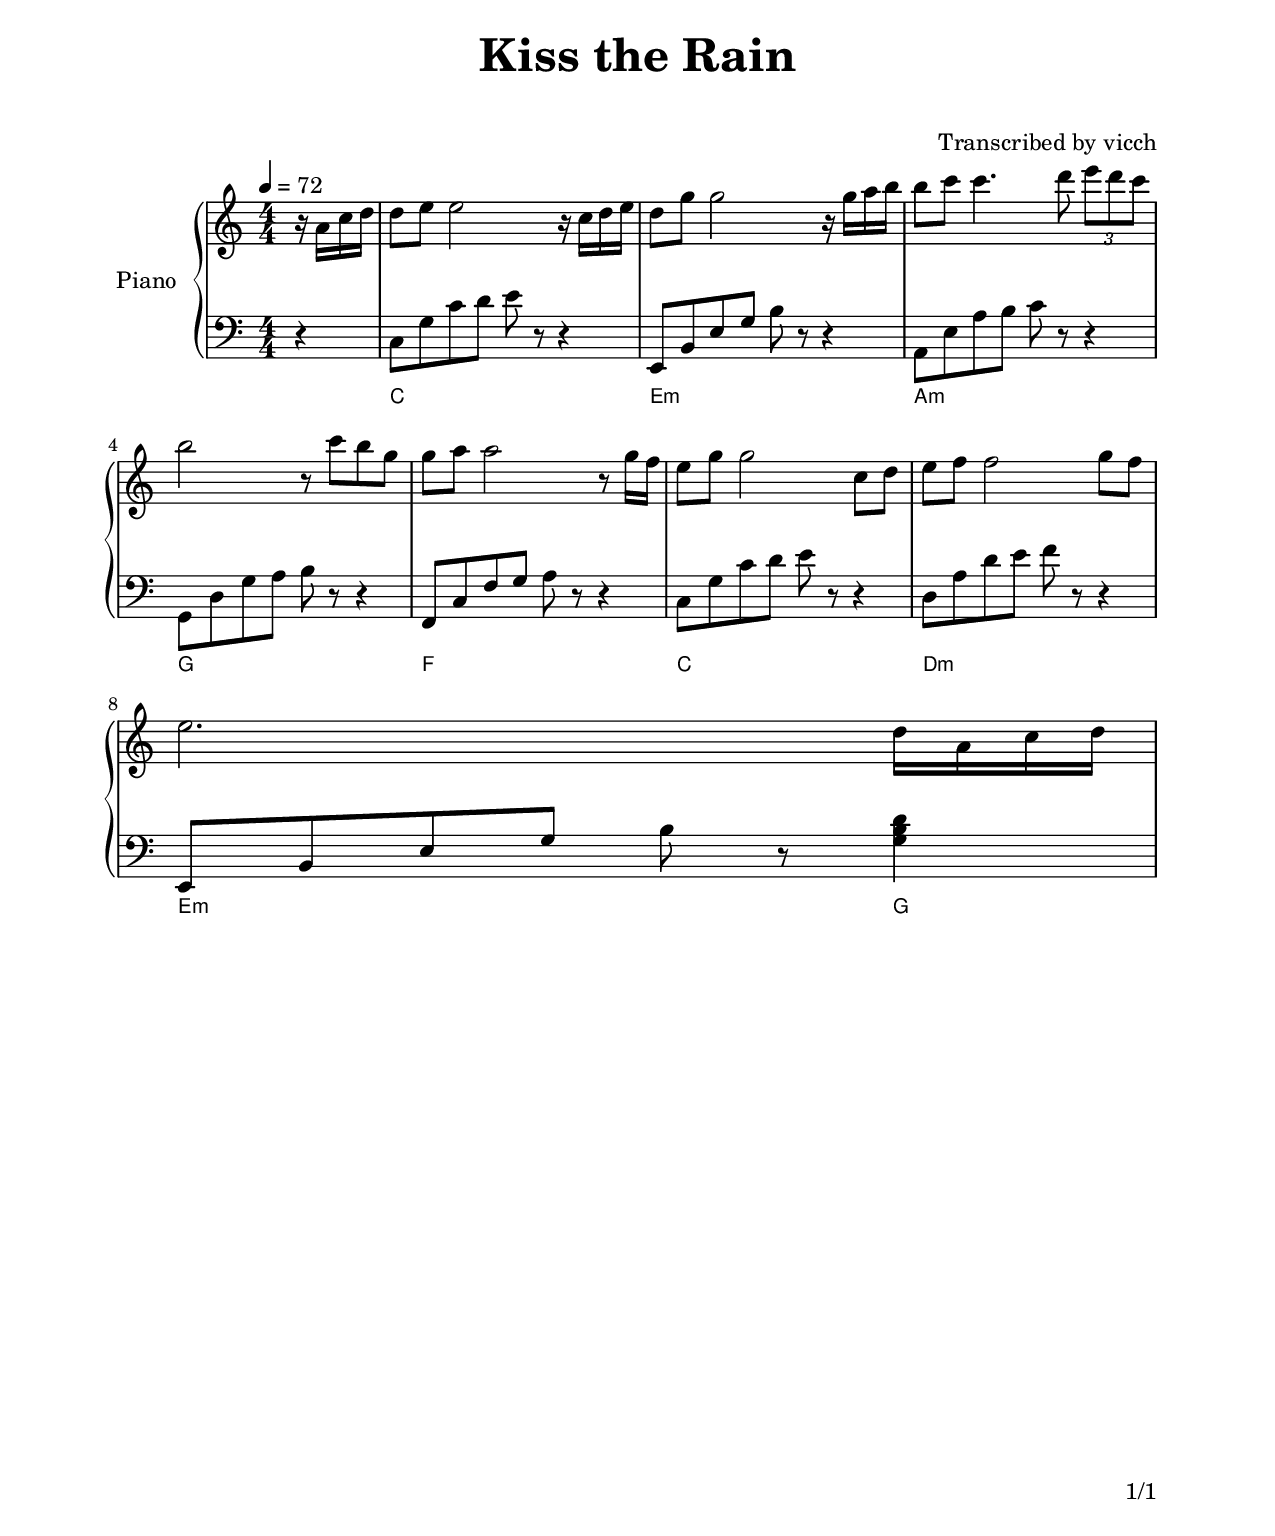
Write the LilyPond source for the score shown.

\version "2.24.3"
\include "../settings.v1.ly"

\header {
  title = \markup \override #'((font-size . 6)) "Kiss the Rain"
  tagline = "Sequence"
  transcriber = "Transcribed by vicch"
}

\paper {
  total-page = 1
  scoreTitleMarkup = \markup \fill-line {
    \null { \fromproperty #'header:transcriber }
  }
}

\markup \vspace #1.5

CI  = { c8  g8  c'8 d'8 e'8 r8 }
DmI = { d8  a8  d'8 e'8 f'8 r8 }
EmI = { e,8 b,8 e8  g8  b8  r8 }
FI  = { f,8 c8  f8  g8  a8  r8 }
GI  = { g,8 d8  g8  a8  b8  r8 }
AmI = { a,8 e8  a8  b8  c'8 r8 }

\score {
  \new PianoStaff \with {
    instrumentName = "Piano"
  } <<
    \new Staff {
      \tempo 4 = 72
      \clef treble
      \key c \major
      \time 4/4
      
      \partial 4    r16   a'16 c''16 d''16 | d''8 e''8 e''2 r16 c''16 d''16 e''16 | d''8 g''8 g''2 r16 g''16 a''16 b''16 | b''8 c'''8 c'''4. d'''8 \tuplet 3/2 { e''' d''' c'''} | \break
      b''2 r8 c'''8 b''8       g''8        | g''8 a''8 a''2 r8        g''16 f''16 | e''8 g''8 g''2 c''8      d''8        | e''8 f''8  f''2         g''8 f''8                     | \break
      e''2.         d''16 a'16 c''16 d''16 |
    }
    \new Staff {
      \clef bass
      \key c \major
      \time 4/4
      
           r4        | \CI r4 | \EmI r4 | \AmI r4 |
      \GI  r4        | \FI r4 | \CI  r4 | \DmI r4 |
      \EmI <g b d'>4 |
    }
    \chords {
      
            r4 | c2. r4 | e2.:m r4 | a2.:m r4 |
      g2.   r4 | f2. r4 | c2.   r4 | d2.:m r4 |
      e2.:m g4 |
    }
  >>
  \layout {}
  \midi {}
}
